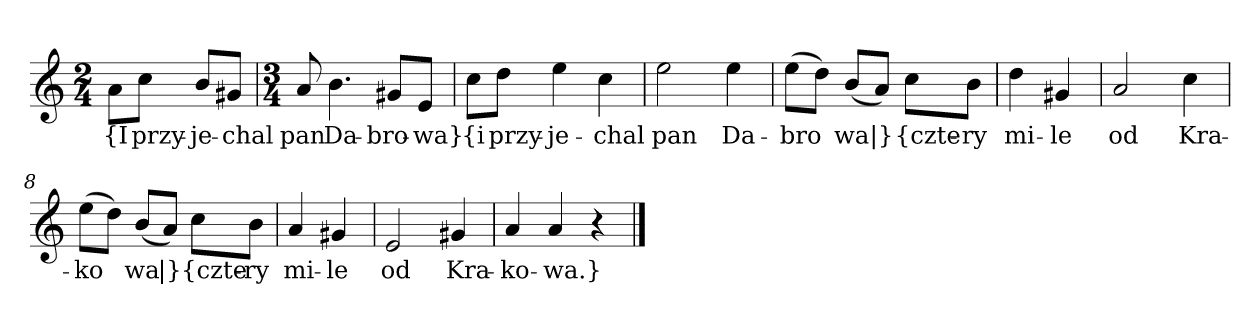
**kern	**text
*part1	*part1
*staff1	*staff1
*clefG2	*
*k[]	*
*a:	*
*M2/4	*
=	=
8a\L	{I
8cc\J	przy-
8b/L	-je-
8g#X/J	-chal
=2	=2
*M3/4	*
8a	pan
4.b	Da-
8g#X/L	-bro-
8e/J	-wa}
=3y	=3y
8cc\L	{i
8dd\J	przy-
4ee	-je-
4cc	-chal
=4	=4
2ee	pan
4ee	Da-
=5	=5
(8ee\L	-bro
8dd\J)	--
(8b/L	-wa
8a/J)	|}
8cc\L	{czte-
8b\J	-ry
=6y	=6y
4dd	mi-
4g#X	-le
=7	=7
2a	od
4cc	Kra-
=8	=8
(8ee\L	-ko
8dd\J)	--
(8b/L	-wa
8a/J)	|}
8cc\L	{czte-
8b\J	-ry
=9y	=9y
4a	mi-
4g#X	-le
=10	=10
2e	od
4g#X	Kra-
=11	=11
4a	-ko-
4a	-wa.}
4r	.
==	==
*-	*-
